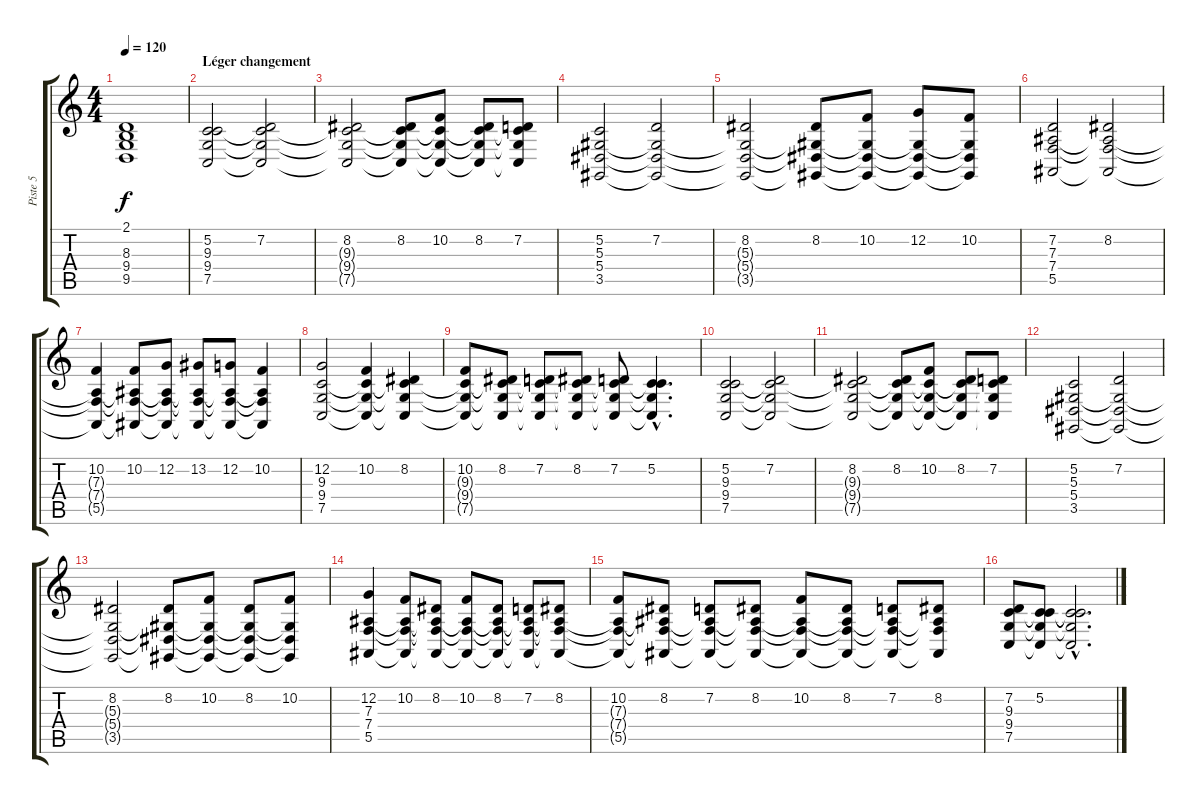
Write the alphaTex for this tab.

\track ("Piste 5" "Piste 5") {instrument stringensemble2}
\staff {score tabs}
\tuning (C4 G3 Eb3 Bb2 F2 C2) {hide}
\ts (4 4)
\tempo 120
\clef g2
\ks c
(2.1 8.3 9.4 9.5).1{dy f} |
\section ("" "Léger changement")
(5.2 9.3 9.4 7.5).2 (7.2 9.3{t} 9.4{t} 7.5{t}).2 |
(8.2 9.3{t} 9.4{t} 7.5{t}).2 (8.2 9.3{t} 9.4{t} 7.5{t}).8 (10.2 9.3{t} 9.4{t} 7.5{t}).8 (8.2 9.3{t} 9.4{t} 7.5{t}).8 (7.2 9.3{t} 9.4{t} 7.5{t}).8 |
(5.2 5.3 5.4 3.5).2 (7.2 5.3{t} 5.4{t} 3.5{t}).2 |
(8.2 5.3{t} 5.4{t} 3.5{t}).2 (8.2 5.3{t} 5.4{t} 3.5{t}).8 (10.2 5.3{t} 5.4{t} 3.5{t}).8 (12.2 5.3{t} 5.4{t} 3.5{t}).8 (10.2 5.3{t} 5.4{t} 3.5{t}).8 |
(7.2 7.3 7.4 5.5).2 (8.2 7.3{t} 7.4{t} 5.5{t}).2 |
(10.2 7.3{t} 7.4{t} 5.5{t}).4 (10.2 7.3{t} 7.4{t} 5.5{t}).8 (12.2 7.3{t} 7.4{t} 5.5{t}).8 (13.2 7.3{t} 7.4{t} 5.5{t}).8 (12.2 7.3{t} 7.4{t} 5.5{t}).8 (10.2 7.3{t} 7.4{t} 5.5{t}).4 |
(12.2 9.3 9.4 7.5).2 (10.2 9.3{t} 9.4{t} 7.5{t}).4 (8.2 9.3{t} 9.4{t} 7.5{t}).4 |
(10.2 9.3{t} 9.4{t} 7.5{t}).8 (8.2 9.3{t} 9.4{t} 7.5{t}).8 (7.2 9.3{t} 9.4{t} 7.5{t}).8 (8.2 9.3{t} 9.4{t} 7.5{t}).8 (7.2 9.3{t} 9.4{t} 7.5{t}).8 (5.2{hac} 9.3{hac t} 9.4{hac t} 7.5{hac t}).4{d} |
(5.2 9.3 9.4 7.5).2 (7.2 9.3{t} 9.4{t} 7.5{t}).2 |
(8.2 9.3{t} 9.4{t} 7.5{t}).2 (8.2 9.3{t} 9.4{t} 7.5{t}).8 (10.2 9.3{t} 9.4{t} 7.5{t}).8 (8.2 9.3{t} 9.4{t} 7.5{t}).8 (7.2 9.3{t} 9.4{t} 7.5{t}).8 |
(5.2 5.3 5.4 3.5).2 (7.2 5.3{t} 5.4{t} 3.5{t}).2 |
(8.2 5.3{t} 5.4{t} 3.5{t}).2 (8.2 5.3{t} 5.4{t} 3.5{t}).8 (10.2 5.3{t} 5.4{t} 3.5{t}).8 (8.2 5.3{t} 5.4{t} 3.5{t}).8 (10.2 5.3{t} 5.4{t} 3.5{t}).8 |
(12.2 7.3 7.4 5.5).4 (10.2 7.3{t} 7.4{t} 5.5{t}).8 (8.2 7.3{t} 7.4{t} 5.5{t}).8 (10.2 7.3{t} 7.4{t} 5.5{t}).8 (8.2 7.3{t} 7.4{t} 5.5{t}).8 (7.2 7.3{t} 7.4{t} 5.5{t}).8 (8.2 7.3{t} 7.4{t} 5.5{t}).8 |
(10.2 7.3{t} 7.4{t} 5.5{t}).8 (8.2 7.3{t} 7.4{t} 5.5{t}).8 (7.2 7.3{t} 7.4{t} 5.5{t}).8 (8.2 7.3{t} 7.4{t} 5.5{t}).8 (10.2 7.3{t} 7.4{t} 5.5{t}).8 (8.2 7.3{t} 7.4{t} 5.5{t}).8 (7.2 7.3{t} 7.4{t} 5.5{t}).8 (8.2 7.3{t} 7.4{t} 5.5{t}).8 |
(7.2 9.3 9.4 7.5).8 (5.2 9.3{t} 9.4{t} 7.5{t}).8 (5.2{hac t} 9.3{hac t} 9.4{hac t} 7.5{hac t}).2{d}
